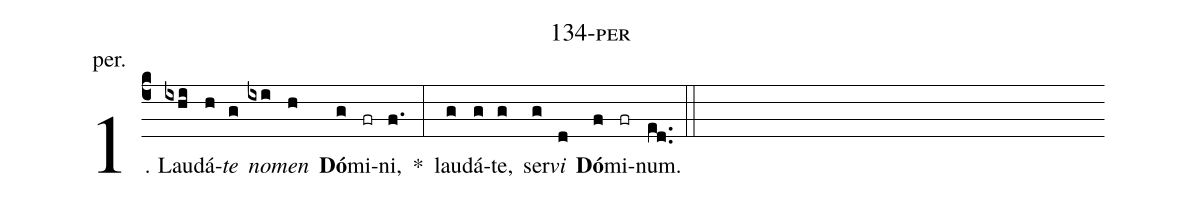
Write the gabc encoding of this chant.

name: 134-per;
annotation: per.;
%%
(c4)1. Lau(ixhi)dá(h)<i>te</i>(g) <i>no</i>(ixi)<i>men</i>(h) <b>Dó</b>(g)mi(fr)ni,(f.) *(:) lau(g)dá(g)te,(g) ser(g)<i>vi</i>(d) <b>Dó</b>(f)mi(fr)num.(ed..) (::)
